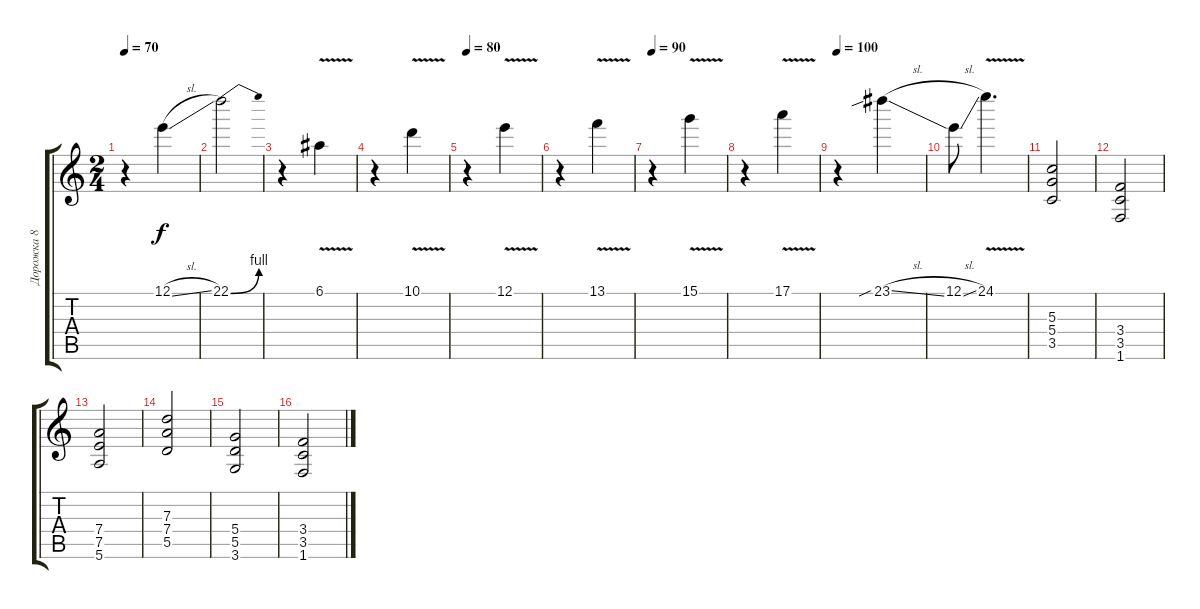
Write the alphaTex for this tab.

\track ("Дорожка 8" "Дорожка 8") {instrument distortionguitar}
\staff {score tabs}
\tuning (E4 B3 G3 D3 A2 E2) {hide}
\ts (2 4)
\tempo 70
\clef g2
\ks c
r.4{dy f} 12.1{sl}.4 |
22.1{be (bend 0 0 60 4)}.2 |
r.4 6.1{v}.4 |
r.4 10.1{v}.4 |
\tempo 80
r.4 12.1{v}.4 |
r.4 13.1{v}.4 |
\tempo 90
r.4 15.1{v}.4 |
r.4 17.1{v}.4 |
\tempo 100
r.4 23.1{sib sl}.4 |
12.1{sl}.8 24.1{v}.4{d} |
(5.3 5.4 3.5).2 |
(3.4 3.5 1.6).2 |
(7.4 7.5 5.6).2 |
(7.3 7.4 5.5).2 |
(5.4 5.5 3.6).2 |
(3.4 3.5 1.6).2
